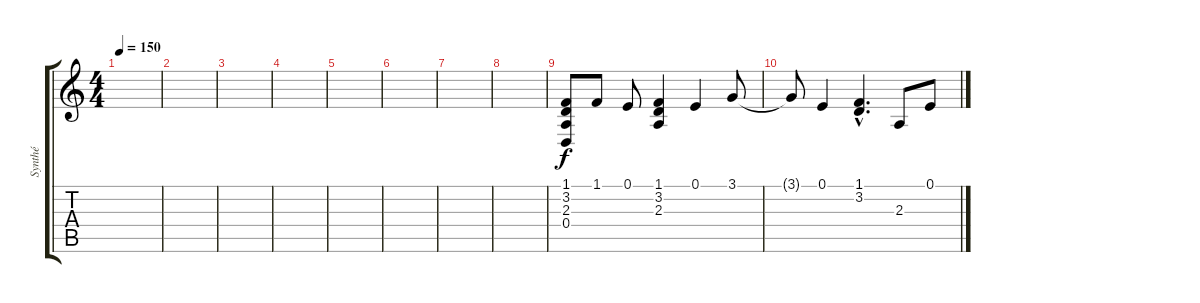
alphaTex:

\track ("Synthé" "Synthé") {instrument pad3polysynth}
\staff {score tabs}
\tuning (E4 B3 G3 D3 A2 E2) {hide}
\ts (4 4)
\tempo 150
\clef g2
\ks c
|
|
|
|
|
|
|
|
(1.1 3.2 2.3 0.4).8 1.1.8 0.1.8 (1.1 3.2 2.3).4 0.1.4 3.1.8 |
3.1{t}.8 0.1.4 (1.1{hac} 3.2{hac}).4{d} 2.3.8 0.1.8
